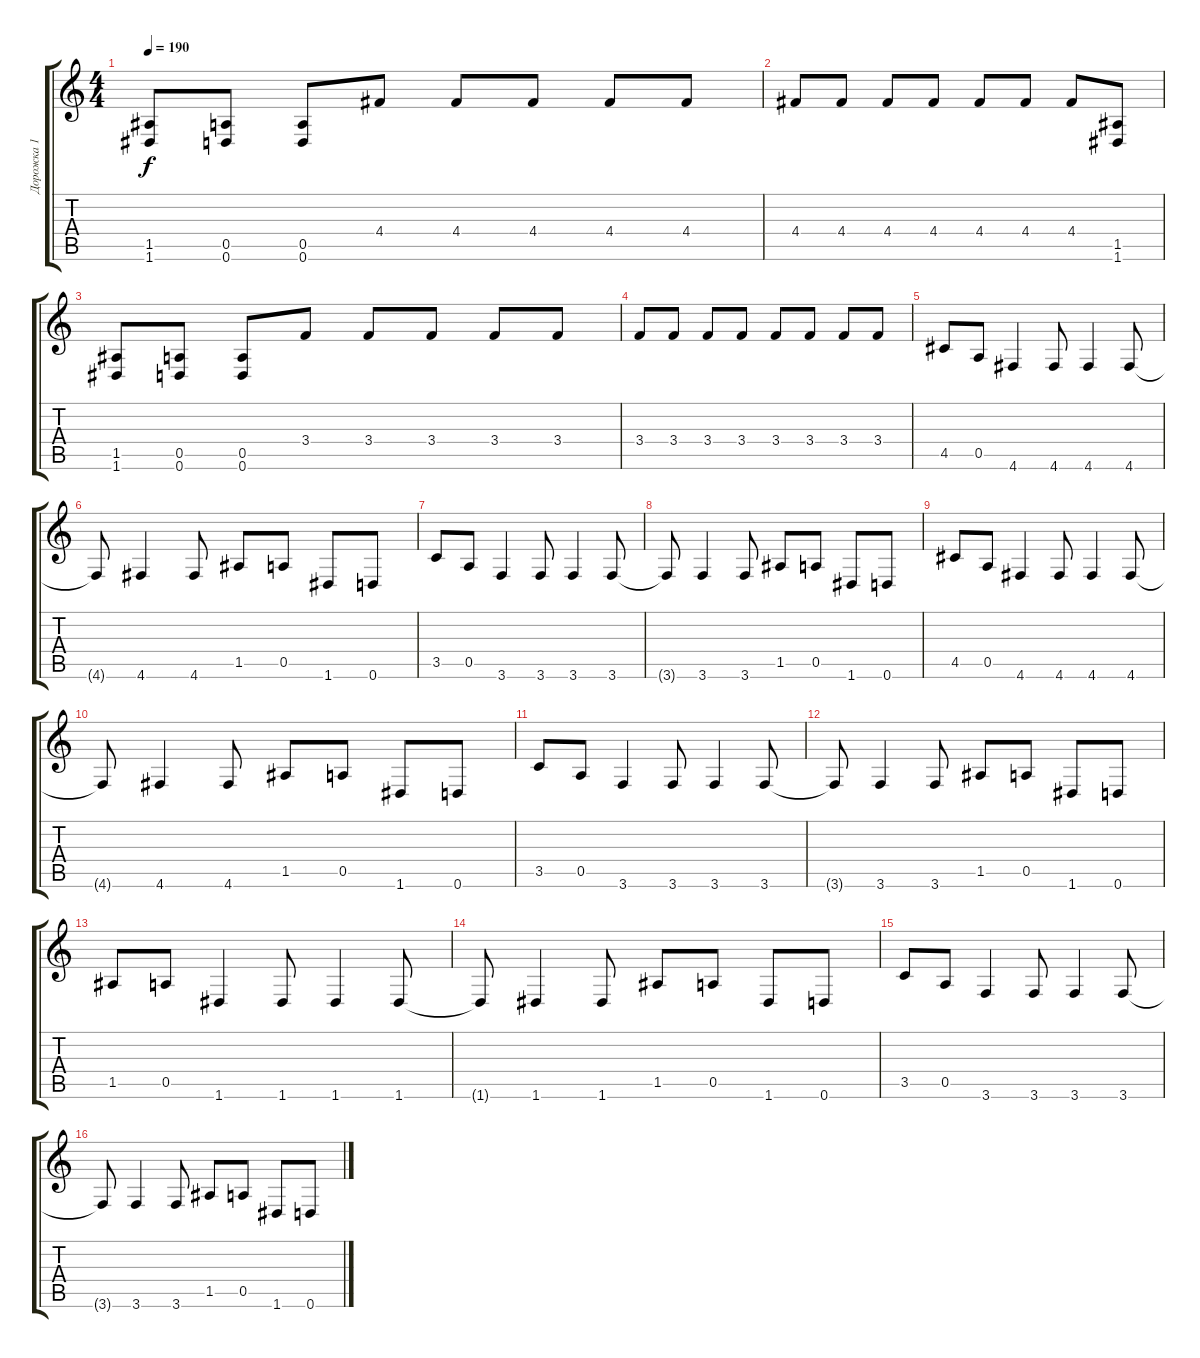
\track ("Дорожка 1" "Дорожка 1") {instrument distortionguitar}
\staff {score tabs}
\tuning (E4 B3 G3 D3 A2 D2) {hide}
\ts (4 4)
\tempo 190
\clef g2
\ks c
(1.5 1.6).8{dy f} (0.5 0.6).8 (0.5 0.6).8 4.4.8 4.4.8 4.4.8 4.4.8 4.4.8 |
4.4.8 4.4.8 4.4.8 4.4.8 4.4.8 4.4.8 4.4.8 (1.5 1.6).8 |
(1.5 1.6).8 (0.5 0.6).8 (0.5 0.6).8 3.4.8 3.4.8 3.4.8 3.4.8 3.4.8 |
3.4.8 3.4.8 3.4.8 3.4.8 3.4.8 3.4.8 3.4.8 3.4.8 |
4.5.8 0.5.8 4.6.4 4.6.8 4.6.4 4.6.8 |
4.6{t}.8 4.6.4 4.6.8 1.5.8 0.5.8 1.6.8 0.6.8 |
3.5.8 0.5.8 3.6.4 3.6.8 3.6.4 3.6.8 |
3.6{t}.8 3.6.4 3.6.8 1.5.8 0.5.8 1.6.8 0.6.8 |
4.5.8 0.5.8 4.6.4 4.6.8 4.6.4 4.6.8 |
4.6{t}.8 4.6.4 4.6.8 1.5.8 0.5.8 1.6.8 0.6.8 |
3.5.8 0.5.8 3.6.4 3.6.8 3.6.4 3.6.8 |
3.6{t}.8 3.6.4 3.6.8 1.5.8 0.5.8 1.6.8 0.6.8 |
1.5.8 0.5.8 1.6.4 1.6.8 1.6.4 1.6.8 |
1.6{t}.8 1.6.4 1.6.8 1.5.8 0.5.8 1.6.8 0.6.8 |
3.5.8 0.5.8 3.6.4 3.6.8 3.6.4 3.6.8 |
3.6{t}.8 3.6.4 3.6.8 1.5.8 0.5.8 1.6.8 0.6.8
